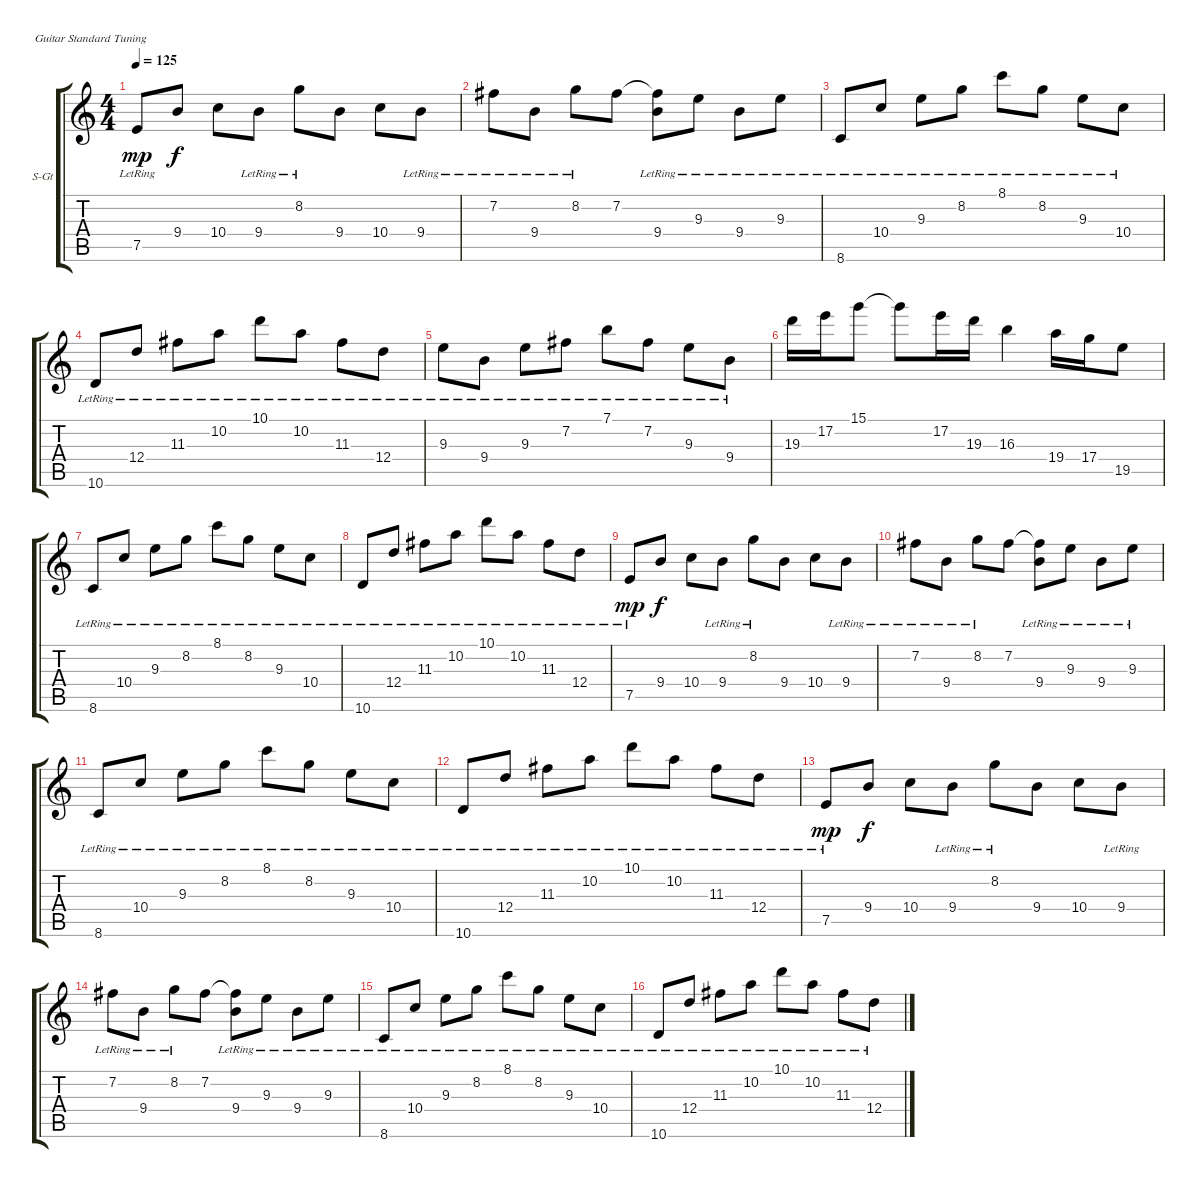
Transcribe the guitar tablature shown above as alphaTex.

\bracketExtendMode groupsimilarinstruments
\firstSystemTrackNameOrientation horizontal
\otherSystemsTrackNameOrientation horizontal
\track ("Гитара 3" "S-Gt") {instrument acousticguitarsteel}
\staff {score tabs}
\tuning (E4 B3 G3 D3 A2 E2)
\ts (4 4)
\tempo 125
\clef g2
\ks c
7.5{lr}.8{dy mp} 9.4.8{dy f} 10.4.8 9.4{lr}.8 8.2{lr}.8 9.4.8 10.4.8 9.4{lr}.8 |
7.2{lr}.8 9.4{lr}.8 8.2{lr}.8 7.2.8 (7.2{t} 9.4{lr}).8 9.3{lr}.8 9.4{lr}.8 9.3{lr}.8 |
8.6{lr}.8 10.4{lr}.8 9.3{lr}.8 8.2{lr}.8 8.1{lr}.8 8.2{lr}.8 9.3{lr}.8 10.4{lr}.8 |
10.6{lr}.8 12.4{lr}.8 11.3{lr}.8 10.2{lr}.8 10.1{lr}.8 10.2{lr}.8 11.3{lr}.8 12.4{lr}.8 |
9.3{lr}.8 9.4{lr}.8 9.3{lr}.8 7.2{lr}.8 7.1{lr}.8 7.2{lr}.8 9.3{lr}.8 9.4{lr}.8 |
19.3.16 17.2.16 15.1.8 15.1{t}.8 17.2.16 19.3.16 16.3.4 19.4.16 17.4.16 19.5.8 |
8.6{lr}.8 10.4{lr}.8 9.3{lr}.8 8.2{lr}.8 8.1{lr}.8 8.2{lr}.8 9.3{lr}.8 10.4{lr}.8 |
10.6{lr}.8 12.4{lr}.8 11.3{lr}.8 10.2{lr}.8 10.1{lr}.8 10.2{lr}.8 11.3{lr}.8 12.4{lr}.8 |
7.5{lr}.8{dy mp} 9.4.8{dy f} 10.4.8 9.4{lr}.8 8.2{lr}.8 9.4.8 10.4.8 9.4{lr}.8 |
7.2{lr}.8 9.4{lr}.8 8.2{lr}.8 7.2.8 (7.2{t} 9.4{lr}).8 9.3{lr}.8 9.4{lr}.8 9.3{lr}.8 |
8.6{lr}.8 10.4{lr}.8 9.3{lr}.8 8.2{lr}.8 8.1{lr}.8 8.2{lr}.8 9.3{lr}.8 10.4{lr}.8 |
10.6{lr}.8 12.4{lr}.8 11.3{lr}.8 10.2{lr}.8 10.1{lr}.8 10.2{lr}.8 11.3{lr}.8 12.4{lr}.8 |
7.5{lr}.8{dy mp} 9.4.8{dy f} 10.4.8 9.4{lr}.8 8.2{lr}.8 9.4.8 10.4.8 9.4{lr}.8 |
7.2{lr}.8 9.4{lr}.8 8.2{lr}.8 7.2.8 (7.2{t} 9.4{lr}).8 9.3{lr}.8 9.4{lr}.8 9.3{lr}.8 |
8.6{lr}.8 10.4{lr}.8 9.3{lr}.8 8.2{lr}.8 8.1{lr}.8 8.2{lr}.8 9.3{lr}.8 10.4{lr}.8 |
10.6{lr}.8 12.4{lr}.8 11.3{lr}.8 10.2{lr}.8 10.1{lr}.8 10.2{lr}.8 11.3{lr}.8 12.4{lr}.8
